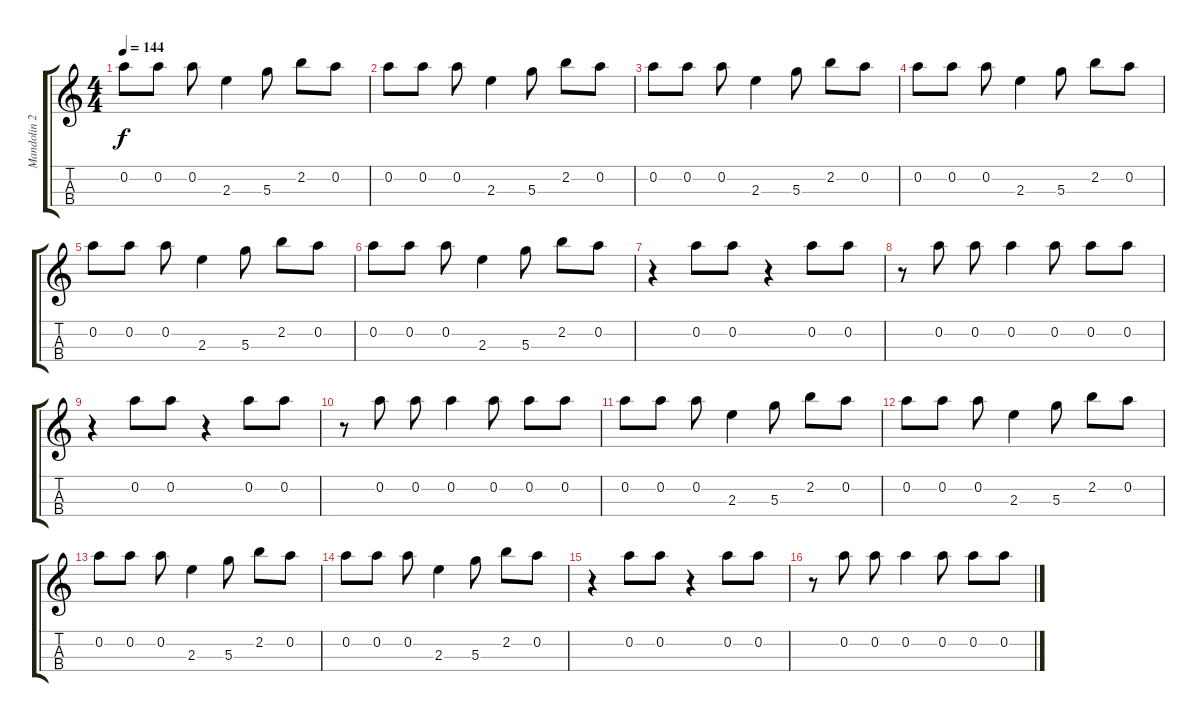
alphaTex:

\track ("Mandolin 2" "Mandolin 2") {instrument banjo}
\staff {score tabs}
\tuning (E5 A4 D4 G3) {hide}
\displaytranspose 12
\ts (4 4)
\tempo 144
\clef g2
\ks c
0.2.8{dy f} 0.2.8 0.2.8 2.3.4 5.3.8 2.2.8 0.2.8 |
0.2.8 0.2.8 0.2.8 2.3.4 5.3.8 2.2.8 0.2.8 |
0.2.8 0.2.8 0.2.8 2.3.4 5.3.8 2.2.8 0.2.8 |
0.2.8 0.2.8 0.2.8 2.3.4 5.3.8 2.2.8 0.2.8 |
0.2.8 0.2.8 0.2.8 2.3.4 5.3.8 2.2.8 0.2.8 |
0.2.8 0.2.8 0.2.8 2.3.4 5.3.8 2.2.8 0.2.8 |
r.4 0.2.8 0.2.8 r.4 0.2.8 0.2.8 |
r.8 0.2.8 0.2.8 0.2.4 0.2.8 0.2.8 0.2.8 |
r.4 0.2.8 0.2.8 r.4 0.2.8 0.2.8 |
r.8 0.2.8 0.2.8 0.2.4 0.2.8 0.2.8 0.2.8 |
0.2.8 0.2.8 0.2.8 2.3.4 5.3.8 2.2.8 0.2.8 |
0.2.8 0.2.8 0.2.8 2.3.4 5.3.8 2.2.8 0.2.8 |
0.2.8 0.2.8 0.2.8 2.3.4 5.3.8 2.2.8 0.2.8 |
0.2.8 0.2.8 0.2.8 2.3.4 5.3.8 2.2.8 0.2.8 |
r.4 0.2.8 0.2.8 r.4 0.2.8 0.2.8 |
r.8 0.2.8 0.2.8 0.2.4 0.2.8 0.2.8 0.2.8
